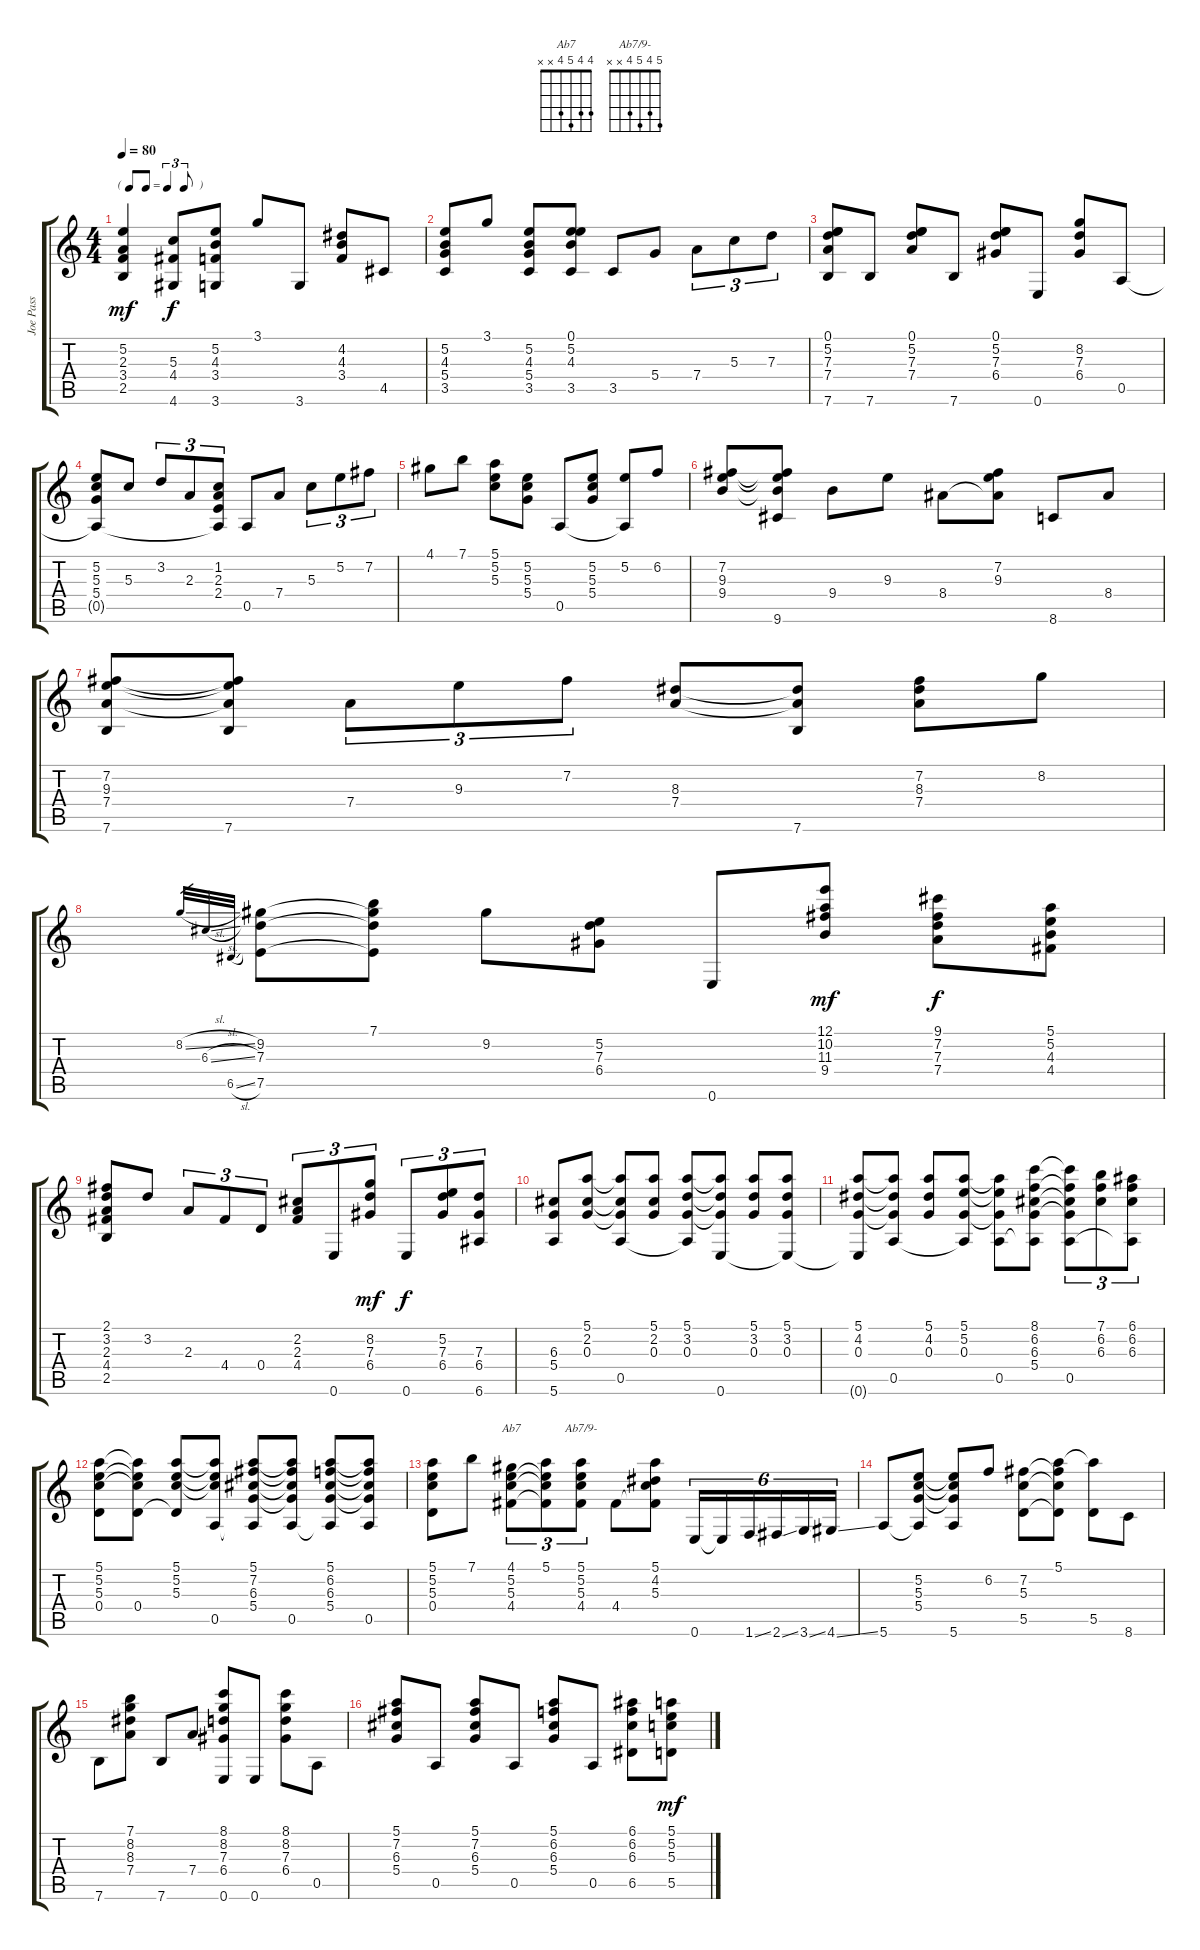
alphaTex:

\track ("Joe Pass" "Joe Pass") {instrument acousticguitarsteel}
\staff {score tabs}
\tuning (E4 B3 G3 D3 A2 E2) {hide}
\chord ("Ab7" 4 4 5 4 x x)
\chord ("Ab7/9-" 5 4 5 4 x x)
\ts (4 4)
\tf triplet8th
\tempo 80
\clef g2
\ks c
(5.2 2.3 3.4 2.5).4{dy mf} (5.3 4.4 4.6).8{dy f} (5.2 4.3 3.4 3.6).8 3.1.8 3.6.8 (4.2 4.3 3.4).8 4.5.8 |
(5.2 4.3 5.4 3.5).8 3.1.8 (5.2 4.3 5.4 3.5).8 (0.1 5.2 4.3 3.5).8 3.5.8 5.4.8 7.4.8{tu (3 2)} 5.3.8{tu (3 2)} 7.3.8{tu (3 2)} |
(0.1 5.2 7.3 7.4 7.6).8 7.6.8 (0.1 5.2 7.3 7.4).8 7.6.8 (0.1 5.2 7.3 6.4).8 0.6.8 (8.2 7.3 6.4).8 0.5.8 |
(5.2 5.3 5.4 0.5{t}).8 5.3.8 3.2.8{tu (3 2)} 2.3.8{tu (3 2)} (1.2 2.3 2.4 0.5{t}).8{tu (3 2)} 0.5.8 7.4.8 5.3.8{tu (3 2)} 5.2.8{tu (3 2)} 7.2.8{tu (3 2)} |
4.1.8 7.1.8 (5.1 5.2 5.3).8 (5.2 5.3 5.4).8 0.5.8 (5.2 5.3 5.4).8 (5.2 0.5{t}).8 6.2.8 |
(7.2 9.3 9.4).8 (7.2{t} 9.3{t} 9.4{t} 9.6).8 9.4.8 9.3.8 8.4.8 (7.2 9.3 8.4{t}).8 8.6.8 8.4.8 |
(7.2 9.3 7.4 7.6).8 (7.2{t} 9.3{t} 7.4{t} 7.6).8 7.4.8{tu (3 2)} 9.3.8{tu (3 2)} 7.2.8{tu (3 2)} (8.3 7.4).8 (8.3{t} 7.4{t} 7.6).8 (7.2 8.3 7.4).8 8.2.8 |
8.2{sl}.32{gr} 6.3{sl}.32{gr} 6.5{sl}.32{gr} (9.2 7.3 7.5).8 (7.1 9.2{t} 7.3{t} 7.5{t}).8 9.2.8 (5.2 7.3 6.4).8 0.6.8 (12.1 10.2 11.3 9.4).8{dy mf} (9.1 7.2 7.3 7.4).8{dy f} (5.1 5.2 4.3 4.4).8 |
(2.1 3.2 2.3 4.4 2.5).8 3.2.8 2.3.8{tu (3 2)} 4.4.8{tu (3 2)} 0.4.8{tu (3 2)} (2.2 2.3 4.4).8{tu (3 2)} 0.6.8{tu (3 2)} (8.2 7.3 6.4).8{tu (3 2) dy mf} 0.6.8{tu (3 2) dy f} (5.2 7.3 6.4).8{tu (3 2)} (7.3 6.4 6.6).8{tu (3 2)} |
(6.3 5.4 5.6).8 (5.1 2.2 0.3).8 (5.1{t} 2.2{t} 0.3{t} 0.5).8 (5.1 2.2 0.3).8 (5.1 3.2 0.3 0.5{t}).8 (5.1{t} 3.2{t} 0.3{t} 0.6).8 (5.1 3.2 0.3).8 (5.1 3.2 0.3 0.6{t}).8 |
(5.1 4.2 0.3 0.6{t}).8 (5.1{t} 4.2{t} 0.3{t} 0.5).8 (5.1 4.2 0.3).8 (5.1 5.2 0.3 0.5{t}).8 (5.1{t} 5.2{t} 0.3{t} 0.5).8 (8.1 6.2 6.3 5.4 0.5{t}).8 (8.1{t} 6.2{t} 6.3{t} 5.4{t} 0.5).8{tu (3 2)} (7.1 6.2 6.3).8{tu (3 2)} (6.1 6.2 6.3 0.5{t}).8{tu (3 2)} |
(5.1 5.2 5.3 0.4).8 (5.1{t} 5.2{t} 5.3{t} 0.4).8 (5.1 5.2 5.3 0.4{t}).8 (5.1{t} 5.2{t} 5.3{t} 0.5).8 (5.1 7.2 6.3 5.4 0.5{t}).8 (5.1{t} 7.2{t} 6.3{t} 5.4{t} 0.5).8 (5.1 6.2 6.3 5.4 0.5{t}).8 (5.1{t} 6.2{t} 6.3{t} 5.4{t} 0.5).8 |
(5.1 5.2 5.3 0.4).8 7.1.8 (4.1 5.2 5.3 4.4).8{tu (3 2) ch "Ab7"} (5.1 5.2{t} 5.3{t} 4.4{t}).8{tu (3 2)} (5.1 5.2 5.3 4.4).8{tu (3 2) ch "Ab7/9-"} 4.4.8 (5.1 4.2 5.3 4.4{t}).8 0.6.16{tu (6 4)} 0.6{t}.16{tu (6 4)} 1.6{ss}.16{tu (6 4)} 2.6{ss}.16{tu (6 4)} 3.6{ss}.16{tu (6 4)} 4.6{ss}.16{tu (6 4)} |
5.6.8 (5.2 5.3 5.4 5.6{t}).8 (5.2{t} 5.3{t} 5.4{t} 5.6).8 6.2.8 (7.2 5.3 5.5).8 (5.1 7.2{t} 5.3{t} 5.5{t}).8 (5.1{t} 5.5).8 8.6.8 |
7.6.8 (7.1 8.2 8.3 7.4).8 7.6.8 7.4.8 (8.1 8.2 7.3 6.4 0.6).8 0.6.8 (8.1 8.2 7.3 6.4).8 0.5.8 |
(5.1 7.2 6.3 5.4).8 0.5.8 (5.1 7.2 6.3 5.4).8 0.5.8 (5.1 6.2 6.3 5.4).8 0.5.8 (6.1 6.2 6.3 6.5).8 (5.1 5.2 5.3 5.5).8{dy mf}
